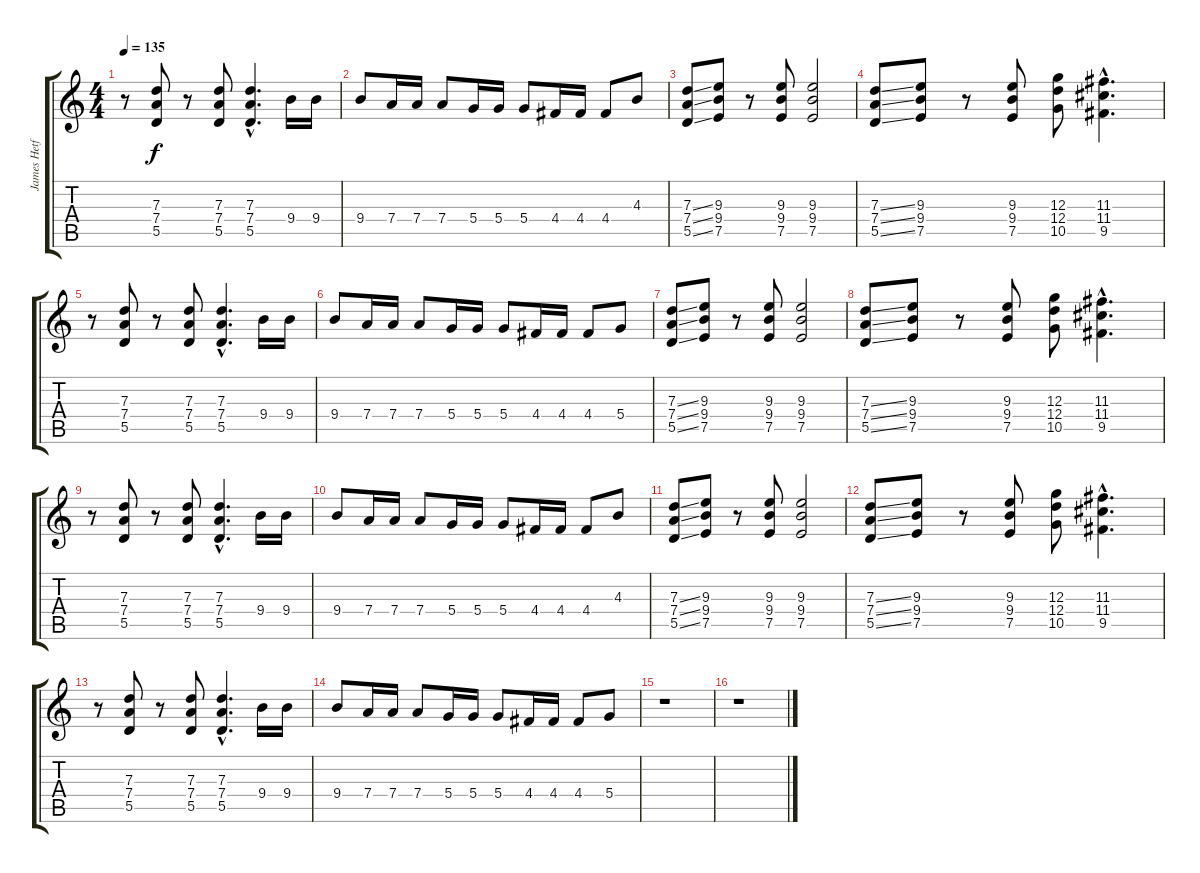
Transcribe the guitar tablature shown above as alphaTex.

\track ("James Hetfield (rythem guitar)" "James Hetf") {instrument acousticguitarsteel}
\staff {score tabs}
\tuning (E4 B3 G3 D3 A2 E2) {hide}
\ts (4 4)
\tempo 135
\clef g2
\ks c
r.8{dy f} (7.3 7.4 5.5).8 r.8 (7.3 7.4 5.5).8 (7.3{hac} 7.4{hac} 5.5{hac}).4{d} 9.4.16 9.4.16 |
9.4.8 7.4.16 7.4.16 7.4.8 5.4.16 5.4.16 5.4.8 4.4.16 4.4.16 4.4.8 4.3.8 |
(7.3{ss} 7.4{ss} 5.5{ss}).8 (9.3 9.4 7.5).8 r.8 (9.3 9.4 7.5).8 (9.3 9.4 7.5).2 |
(7.3{ss} 7.4{ss} 5.5{ss}).8 (9.3 9.4 7.5).8 r.8 (9.3 9.4 7.5).8 (12.3 12.4 10.5).8 (11.3{hac} 11.4{hac} 9.5{hac}).4{d} |
r.8 (7.3 7.4 5.5).8 r.8 (7.3 7.4 5.5).8 (7.3{hac} 7.4{hac} 5.5{hac}).4{d} 9.4.16 9.4.16 |
9.4.8 7.4.16 7.4.16 7.4.8 5.4.16 5.4.16 5.4.8 4.4.16 4.4.16 4.4.8 5.4.8 |
(7.3{ss} 7.4{ss} 5.5{ss}).8 (9.3 9.4 7.5).8 r.8 (9.3 9.4 7.5).8 (9.3 9.4 7.5).2 |
(7.3{ss} 7.4{ss} 5.5{ss}).8 (9.3 9.4 7.5).8 r.8 (9.3 9.4 7.5).8 (12.3 12.4 10.5).8 (11.3{hac} 11.4{hac} 9.5{hac}).4{d} |
r.8 (7.3 7.4 5.5).8 r.8 (7.3 7.4 5.5).8 (7.3{hac} 7.4{hac} 5.5{hac}).4{d} 9.4.16 9.4.16 |
9.4.8 7.4.16 7.4.16 7.4.8 5.4.16 5.4.16 5.4.8 4.4.16 4.4.16 4.4.8 4.3.8 |
(7.3{ss} 7.4{ss} 5.5{ss}).8 (9.3 9.4 7.5).8 r.8 (9.3 9.4 7.5).8 (9.3 9.4 7.5).2 |
(7.3{ss} 7.4{ss} 5.5{ss}).8 (9.3 9.4 7.5).8 r.8 (9.3 9.4 7.5).8 (12.3 12.4 10.5).8 (11.3{hac} 11.4{hac} 9.5{hac}).4{d} |
r.8 (7.3 7.4 5.5).8 r.8 (7.3 7.4 5.5).8 (7.3{hac} 7.4{hac} 5.5{hac}).4{d} 9.4.16 9.4.16 |
9.4.8 7.4.16 7.4.16 7.4.8 5.4.16 5.4.16 5.4.8 4.4.16 4.4.16 4.4.8 5.4.8 |
r.1 |
r.1
